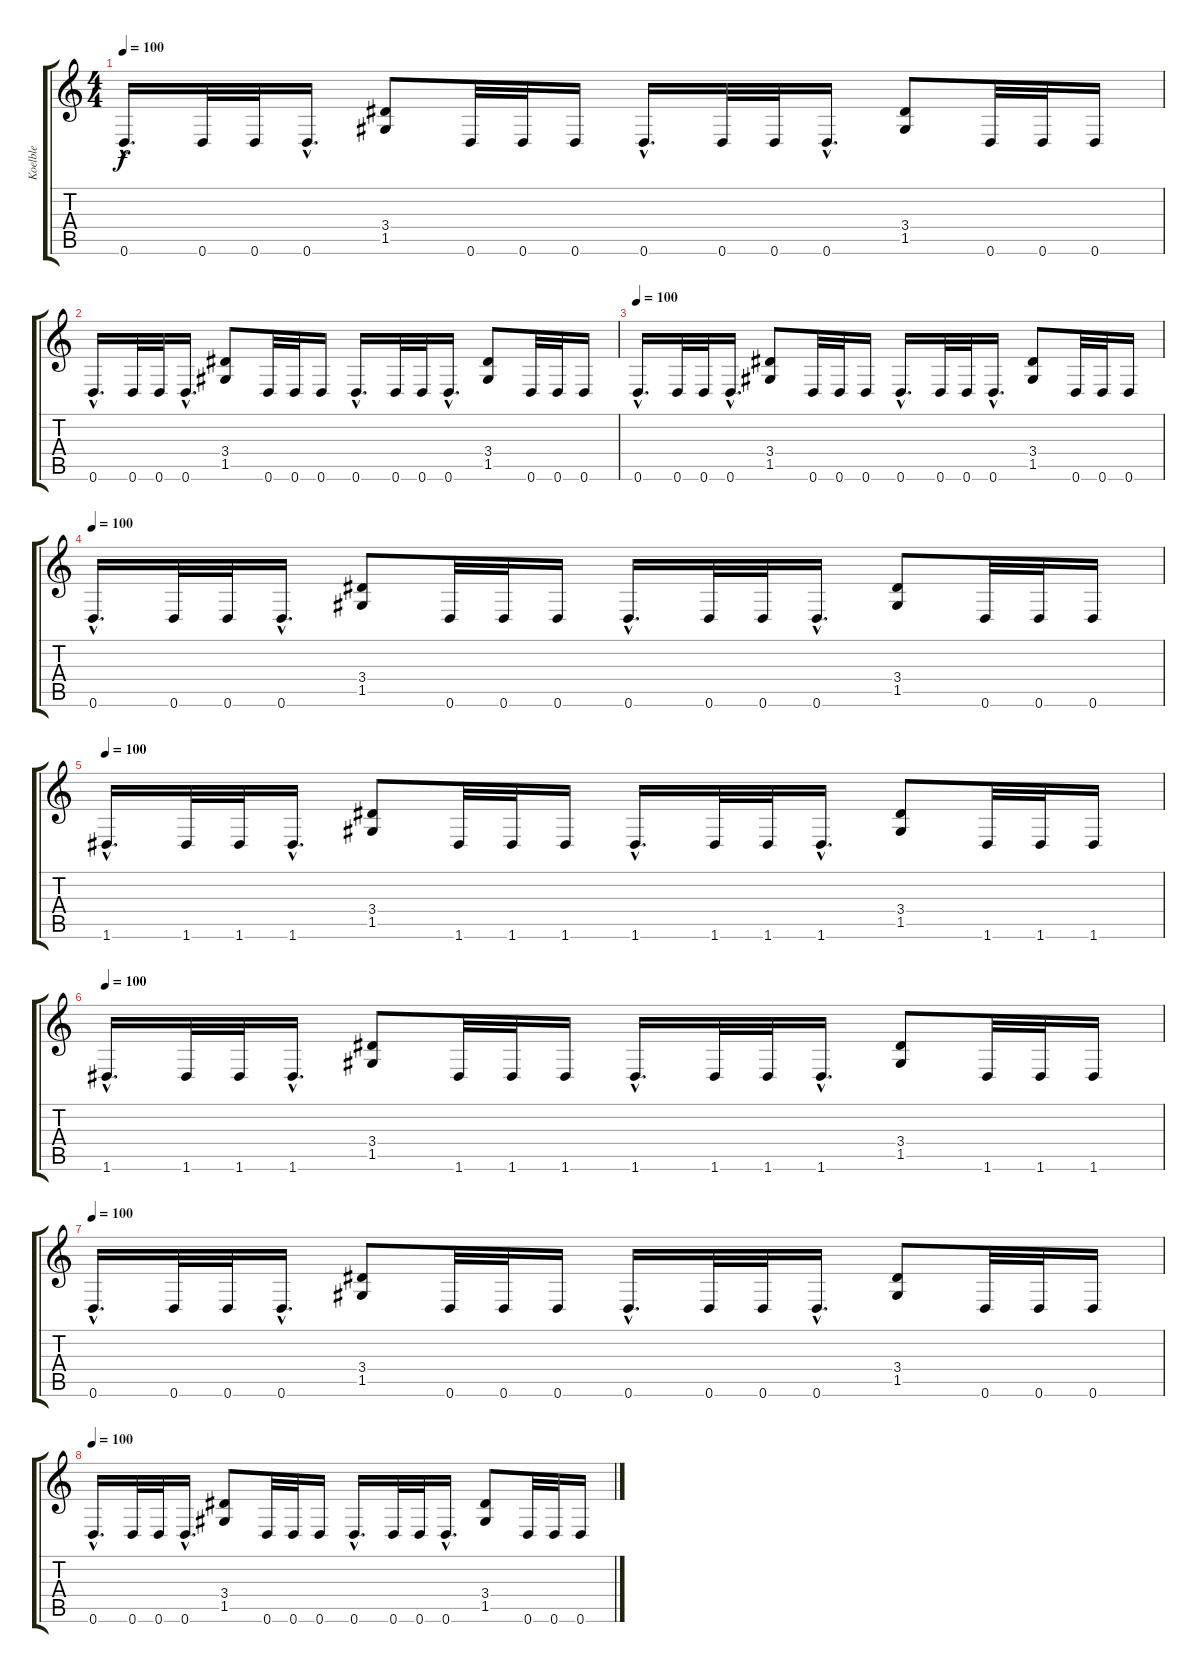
\track ("Koelble" "Koelble") {instrument distortionguitar}
\staff {score tabs}
\tuning (D4 A3 F3 C3 G2 D2) {hide}
\ts (4 4)
\tempo 100
\clef g2
\ks c
0.6{hac}.16{d dy f} 0.6.32 0.6.32 0.6{hac}.16{d} (3.4 1.5).8 0.6.32 0.6.32 0.6.16 0.6{hac}.16{d} 0.6.32 0.6.32 0.6{hac}.16{d} (3.4 1.5).8 0.6.32 0.6.32 0.6.16 |
0.6{hac}.16{d} 0.6.32 0.6.32 0.6{hac}.16{d} (3.4 1.5).8 0.6.32 0.6.32 0.6.16 0.6{hac}.16{d} 0.6.32 0.6.32 0.6{hac}.16{d} (3.4 1.5).8 0.6.32 0.6.32 0.6.16 |
\tempo 100
0.6{hac}.16{d} 0.6.32 0.6.32 0.6{hac}.16{d} (3.4 1.5).8 0.6.32 0.6.32 0.6.16 0.6{hac}.16{d} 0.6.32 0.6.32 0.6{hac}.16{d} (3.4 1.5).8 0.6.32 0.6.32 0.6.16 |
\tempo 100
0.6{hac}.16{d} 0.6.32 0.6.32 0.6{hac}.16{d} (3.4 1.5).8 0.6.32 0.6.32 0.6.16 0.6{hac}.16{d} 0.6.32 0.6.32 0.6{hac}.16{d} (3.4 1.5).8 0.6.32 0.6.32 0.6.16 |
\tempo 100
1.6{hac}.16{d} 1.6.32 1.6.32 1.6{hac}.16{d} (3.4 1.5).8 1.6.32 1.6.32 1.6.16 1.6{hac}.16{d} 1.6.32 1.6.32 1.6{hac}.16{d} (3.4 1.5).8 1.6.32 1.6.32 1.6.16 |
\tempo 100
1.6{hac}.16{d} 1.6.32 1.6.32 1.6{hac}.16{d} (3.4 1.5).8 1.6.32 1.6.32 1.6.16 1.6{hac}.16{d} 1.6.32 1.6.32 1.6{hac}.16{d} (3.4 1.5).8 1.6.32 1.6.32 1.6.16 |
\tempo 100
0.6{hac}.16{d} 0.6.32 0.6.32 0.6{hac}.16{d} (3.4 1.5).8 0.6.32 0.6.32 0.6.16 0.6{hac}.16{d} 0.6.32 0.6.32 0.6{hac}.16{d} (3.4 1.5).8 0.6.32 0.6.32 0.6.16 |
\tempo 100
0.6{hac}.16{d} 0.6.32 0.6.32 0.6{hac}.16{d} (3.4 1.5).8 0.6.32 0.6.32 0.6.16 0.6{hac}.16{d} 0.6.32 0.6.32 0.6{hac}.16{d} (3.4 1.5).8 0.6.32 0.6.32 0.6.16
